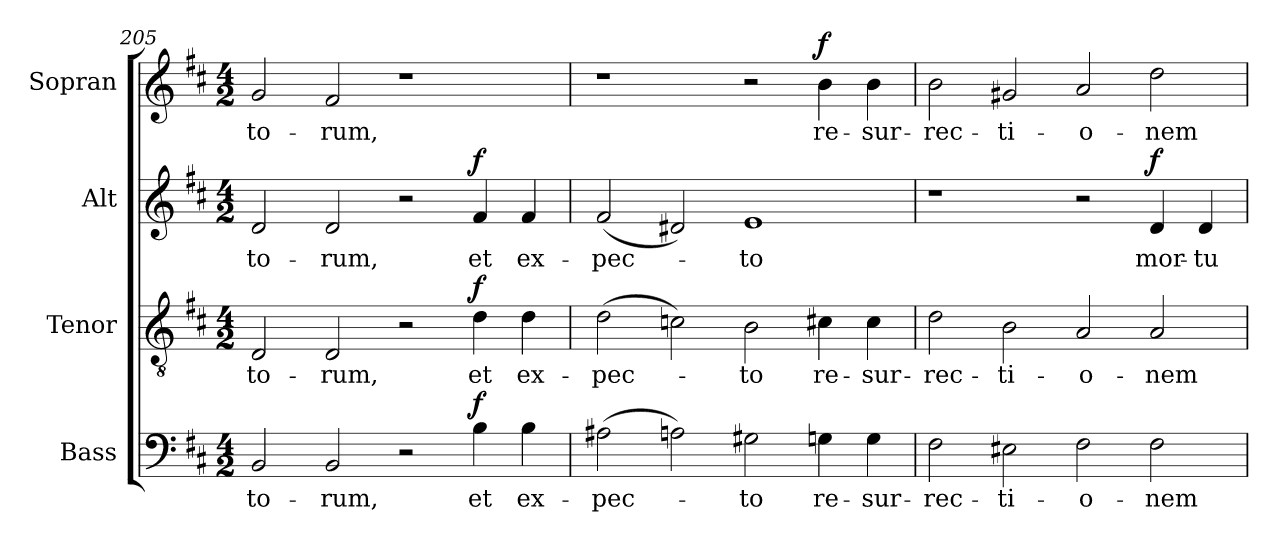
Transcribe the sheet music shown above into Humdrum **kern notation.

**kern	**text	**dynam	**kern	**text	**dynam	**kern	**text	**dynam	**kern	**text	**dynam
*part4	*part4	*part4	*part3	*part3	*part3	*part2	*part2	*part2	*part1	*part1	*part1
*staff4	*staff4	*staff4	*staff3	*staff3	*staff3	*staff2	*staff2	*staff2	*staff1	*staff1	*staff1
*I"Bass	*	*	*I"Tenor	*	*	*I"Alt	*	*	*I"Sopran	*	*
*I'B.	*	*	*I'T.	*	*	*I'A.	*	*	*I'S.	*	*
*clefF4	*	*	*clefGv2	*	*	*clefG2	*	*	*clefG2	*	*
*k[f#c#]	*	*	*k[f#c#]	*	*	*k[f#c#]	*	*	*k[f#c#]	*	*
*D:	*	*	*D:	*	*	*D:	*	*	*D:	*	*
*M4/2	*	*	*M4/2	*	*	*M4/2	*	*	*M4/2	*	*
=205	=205	=205	=205	=205	=205	=205	=205	=205	=205	=205	=205
!	!LO:LY:b	!	!	!LO:LY:b	!	!	!LO:LY:b	!	!	!LO:LY:b	!
2BB/	-to-	.	2D/	-to-	.	2d/	-to-	.	2g/	-to-	.
!	!LO:LY:b	!	!	!LO:LY:b	!	!	!LO:LY:b	!	!	!LO:LY:b	!
2BB/	-rum,	.	2D/	-rum,	.	2d/	-rum,	.	2f#/	-rum,	.
2r	.	.	2r	.	.	2r	.	.	1r	.	.
!	!LO:LY:b	!LO:DY:a	!	!LO:LY:b	!LO:DY:a	!	!LO:LY:b	!LO:DY:a	!	!	!
4B\	et	f	4d\	et	f	4f#/	et	f	.	.	.
!	!LO:LY:b	!	!	!LO:LY:b	!	!	!LO:LY:b	!	!	!	!
4B\	ex-	.	4d\	ex-	.	4f#/	ex-	.	.	.	.
=206	=206	=206	=206	=206	=206	=206	=206	=206	=206	=206	=206
!	!LO:LY:b	!	!	!LO:LY:b	!	!	!LO:LY:b	!	!	!	!
(>2A#X\	-pec-	.	(>2d\	-pec-	.	(<2f#/	-pec-	.	1r	.	.
2An\)	.	.	2cn\)	.	.	2d#X/)	.	.	.	.	.
!	!LO:LY:b	!	!	!LO:LY:b	!	!	!LO:LY:b	!	!	!	!
2G#X\	-to	.	2B\	-to	.	1e	-to	.	2r	.	.
!	!LO:LY:b	!	!	!LO:LY:b	!	!	!	!	!	!LO:LY:b	!LO:DY:a
4Gn\	re-	.	4c#X\	re-	.	.	.	.	4b\	re-	f
!	!LO:LY:b	!	!	!LO:LY:b	!	!	!	!	!	!LO:LY:b	!
4G\	-sur-	.	4c#\	-sur-	.	.	.	.	4b\	-sur-	.
!!LO:LB:g=z
=207	=207	=207	=207	=207	=207	=207	=207	=207	=207	=207	=207
!	!LO:LY:b	!	!	!LO:LY:b	!	!	!	!	!	!LO:LY:b	!
2F#\	-rec-	.	2d\	-rec-	.	1r	.	.	2b\	-rec-	.
!	!LO:LY:b	!	!	!LO:LY:b	!	!	!	!	!	!LO:LY:b	!
2E#X\	-ti-	.	2B\	-ti-	.	.	.	.	2g#X/	-ti-	.
!	!LO:LY:b	!	!	!LO:LY:b	!	!	!	!	!	!LO:LY:b	!
2F#\	-o-	.	2A/	-o-	.	2r	.	.	2a/	-o-	.
!	!LO:LY:b	!	!	!LO:LY:b	!	!	!LO:LY:b	!LO:DY:a	!	!LO:LY:b	!
2F#\	-nem	.	2A/	-nem	.	4d/	mor-	f	2dd\	-nem	.
!	!	!	!	!	!	!	!LO:LY:b	!	!	!	!
.	.	.	.	.	.	4d/	-tu-	.	.	.	.
=	=	=	=	=	=	=	=	=	=	=	=
*-	*-	*-	*-	*-	*-	*-	*-	*-	*-	*-	*-
